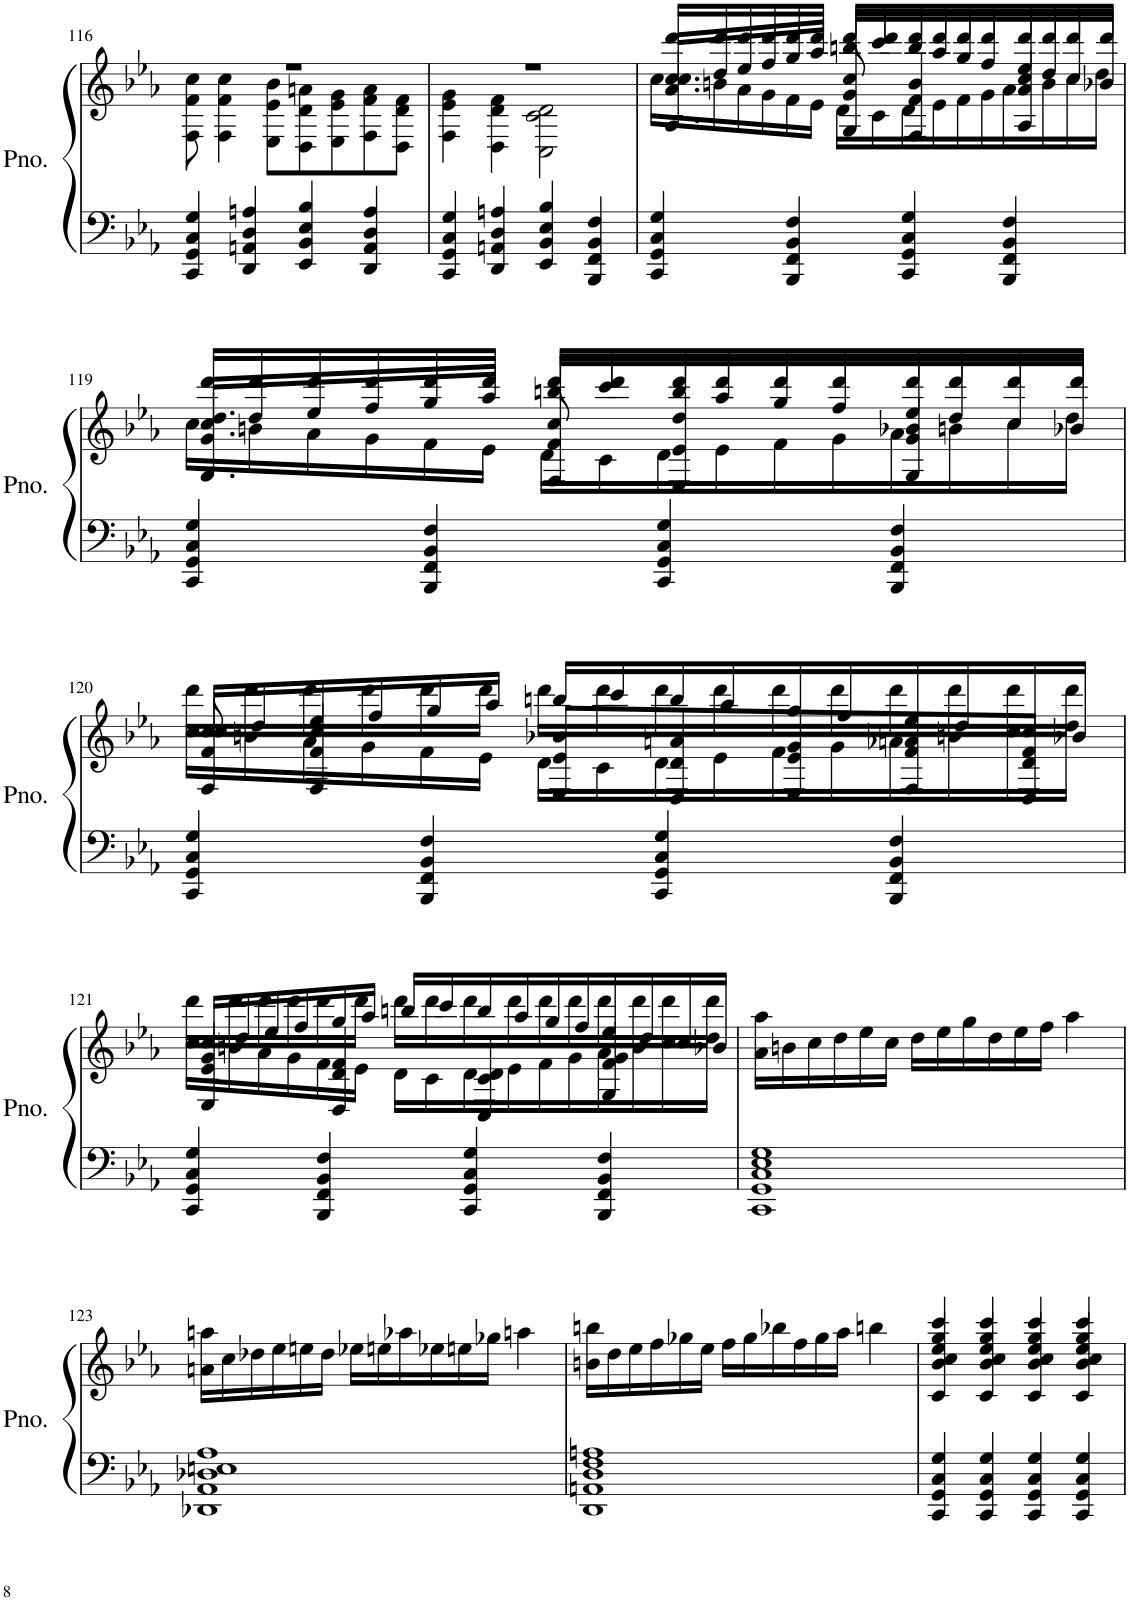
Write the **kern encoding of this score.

**kern	**kern
*part1	*part1
*staff2	*staff1
*I"Piano	*
*I'Pno.	*
!!LO:PB:g=z
*clefF4	*clefG2
*k[b-e-a-]	*k[b-e-a-]
*M6/8	*M6/8
=116	=116
*	*^
4CC/ 4GG/ 4C/ 4G/	2.r	8F\ 8f\ 8cc\
.	.	4F\ 4f\ 4cc\
4DD/ 4AAn/ 4D/ 4An/	.	.
.	.	8E-\ 8e-\ 8b-\L
4EE-/ 4BB-/ 4E-/ 4B-/	.	8D\ 8d\ 8an\
.	.	8E-\ 8e-\ 8g\
4DD/ 4AA/ 4D/ 4A/	4ryy	8F\ 8f\ 8a\
.	.	8D\ 8d\ 8f\J
=117	=117	=117
4CC/ 4GG/ 4C/ 4G/	2.r	4F\ 4e-\ 4g\
4DD/ 4AAn/ 4D/ 4An/	.	4D\ 4d\ 4f\
4EE-/ 4BB-/ 4E-/ 4B-/	.	[4C\ [4c\ [4d\
4BBB-/ 4FF/ 4BB-/ 4F/	4ryy	4ryy
=118	=118	=118
*	*^	*^
4CC/ 4GG/ 4C/ 4G/	16cc/LL	16cc\LL	4.A-/ 4.a-/ 4.cc/	16ddd/LL
.	16dd/	4C\] 4c\] 4d\]	.	16ddd/
.	16ee-/	.	.	16ddd/
.	16ff/	.	.	16ddd/
4BBB-/ 4FF/ 4BB-/ 4F/	16gg/	.	.	16ddd/
.	16aa-/JJ	16bn\	.	16ddd/JJ
.	16bbn/LL	16a-\	8G/ 8g/ 8cc/	16ddd/LL
.	16ccc/	16g\	.	16ddd/
4CC/ 4GG/ 4C/ 4G/	16bb/	16f\	4F/ 4f/ 4b/	16ddd/
.	16aa-/	16e-\JJ	.	16ddd/
.	16gg/	16d\LL	.	16ddd/
.	16ff/	16c\	.	16ddd/
4BBB-/ 4FF/ 4BB-/ 4F/	16ee-/	16d\	4A-/ 4a-/ 4cc/	16ddd/
.	16dd/	16e-\	.	16ddd/
.	16cc/	16f\	.	16ddd/
.	16b-X/JJ	16g\	.	16ddd/JJ
4ryy	4ryy	16a-\	4ryy	4ryy
.	.	16b\	.	.
.	.	16cc\	.	.
.	.	16dd\JJ	.	.
!!LO:LB:g=z	!!	!!	!!
=119	=119	=119	=119	=119
4CC/ 4GG/ 4C/ 4G/	16cc/LL	16cc\LL	4.G/ 4.g/ 4.dd/	16ddd/LL
.	16dd/	16bn\	.	16ddd/
.	16ee-/	16a-\	.	16ddd/
.	16ff/	16g\	.	16ddd/
4BBB-/ 4FF/ 4BB-/ 4F/	16gg/	16f\	.	16ddd/
.	16aa-/JJ	16e-\JJ	.	16ddd/JJ
.	16bbn/LL	16d\LL	8F/ 8f/ 8cc/	16ddd/LL
.	16ccc/	16c\	.	16ddd/
4CC/ 4GG/ 4C/ 4G/	16bb/	16d\	4E-/ 4e-/ 4dd/	16ddd/
.	16aa-/	16e-\	.	16ddd/
.	16gg/	16f\	.	16ddd/
.	16ff/	16g\	.	16ddd/
4BBB-/ 4FF/ 4BB-/ 4F/	16ee-/	16a-\	4G/ 4g/ 4b-X/	16ddd/
.	16dd/	16bn\	.	16ddd/
.	16cc/	16cc\	.	16ddd/
.	16b-X/JJ	16dd\JJ	.	16ddd/JJ
!!LO:LB:g=z	!!	!!	!!
=120	=120	=120	=120	=120
4CC/ 4GG/ 4C/ 4G/	16cc/LL	16cc\LL	8F/ 8f/ 8cc/	16ddd\LL
.	16dd/	16bn\	.	16ddd\
.	16ee-/	16a-\	4F/ 4f/ 4cc/	16ddd\
.	16ff/	16g\	.	16ddd\
4BBB-/ 4FF/ 4BB-/ 4F/	16gg/	16f\	.	16ddd\
.	16aa-/JJ	16e-\JJ	.	16ddd\JJ
.	16bbn/LL	16d\LL	8E-/ 8e-/ 8b-X/L	16ddd\LL
.	16ccc/	16c\	.	16ddd\
4CC/ 4GG/ 4C/ 4G/	16bb/	16d\	8D/ 8d/ 8an/	16ddd\
.	16aa-/	16e-\	.	16ddd\
.	16gg/	16f\	8E-/ 8e-/ 8g/	16ddd\
.	16ff/	16g\	.	16ddd\
4BBB-/ 4FF/ 4BB-/ 4F/	16ee-/	16a-X\	8F/ 8f/ 8an/	16ddd\
.	16dd/	16bn\	.	16ddd\
.	16cc/	16cc\	8D/ 8d/ 8f/J	16ddd\
.	16b-X/JJ	16dd\JJ	.	16ddd\JJ
!!LO:LB:g=z	!!	!!	!!
=121	=121	=121	=121	=121
4CC/ 4GG/ 4C/ 4G/	16cc/LL	16cc\LL	4E-/ 4e-/ 4g/	16ddd\LL
.	16dd/	16bn\	.	16ddd\
.	16ee-/	16a-\	.	16ddd\
.	16ff/	16g\	.	16ddd\
4BBB-/ 4FF/ 4BB-/ 4F/	16gg/	16f\	4D/ 4d/ 4f/	16ddd\
.	16aa-/JJ	16e-\JJ	.	16ddd\JJ
.	16bbn/LL	16d\LL	.	16ddd\LL
.	16ccc/	16c\	.	16ddd\
4CC/ 4GG/ 4C/ 4G/	16bb/	16d\	4C/ 4c/ 4d/	16ddd\
.	16aa-/	16e-\	.	16ddd\
.	16gg/	16f\	.	16ddd\
.	16ff/	16g\	.	16ddd\
4BBB-/ 4FF/ 4BB-/ 4F/	16ee-/	16a-\	4G/ 4f/ 4g/	16ddd\
.	16dd/	16b\	.	16ddd\
.	16cc/	16cc\	.	16ddd\
.	16b-X/JJ	16dd\JJ	.	16ddd\JJ
*	*v	*v	*v	*v
=122	=122
[2.CC [2.GG [2.C [2.E- [2.G	16a-\ 16aa-\LL
.	16bn\
.	16cc\
.	16dd\
.	16ee-\
.	16cc\JJ
.	16dd\LL
.	16ee-\
.	16gg\
.	16dd\
.	16ee-\
.	16ff\JJ
4ryy	4aa-\
!!LO:LB:g=z
=123	=123
[2.DD-X [2.AA- [2.D-X [2.En [2.A-	16an\ 16aan\LL
.	16cc\
.	16dd-X\
.	16ee-\
.	16een\
.	16dd-\JJ
.	16ee-X\LL
.	16een\
.	16aa-X\
.	16ee-X\
.	16een\
.	16gg-X\JJ
4CC] 4GG] 4C] 4E-] 4G]	4aan\
=124	=124
[2.DD [2.AAn [2.D [2.F [2.An	16bn\ 16bbn\LL
.	16dd\
.	16ee-\
.	16ff\
.	16gg-X\
.	16ee-\JJ
.	16ff\LL
.	16gg-\
.	16bb-X\
.	16ff\
.	16gg-\
.	16aa-\JJ
4DD-] 4AA-] 4D-] 4E] 4A-]	4bbn\
=125	=125
*	*^
*	*	*^
4CC/ 4GG/ 4C/ 4G/	4b-/ 4cc/ 4ee-/ 4gg/	4c/	4ccc/
4DD] 4AA] 4D] 4F] 4A]	4b-/ 4cc/ 4ee-/ 4gg/	4c/	4ccc/
4CC/ 4GG/ 4C/ 4G/	4b-/ 4cc/ 4ee-/ 4gg/	4c/	4ccc/
4CC/ 4GG/ 4C/ 4G/	4b-/ 4cc/ 4ee-/ 4gg/	4c/	4ccc/
4CC/ 4GG/ 4C/ 4G/	4ryy	4ryy	4ryy
*	*v	*v	*v
=	=
*-	*-
